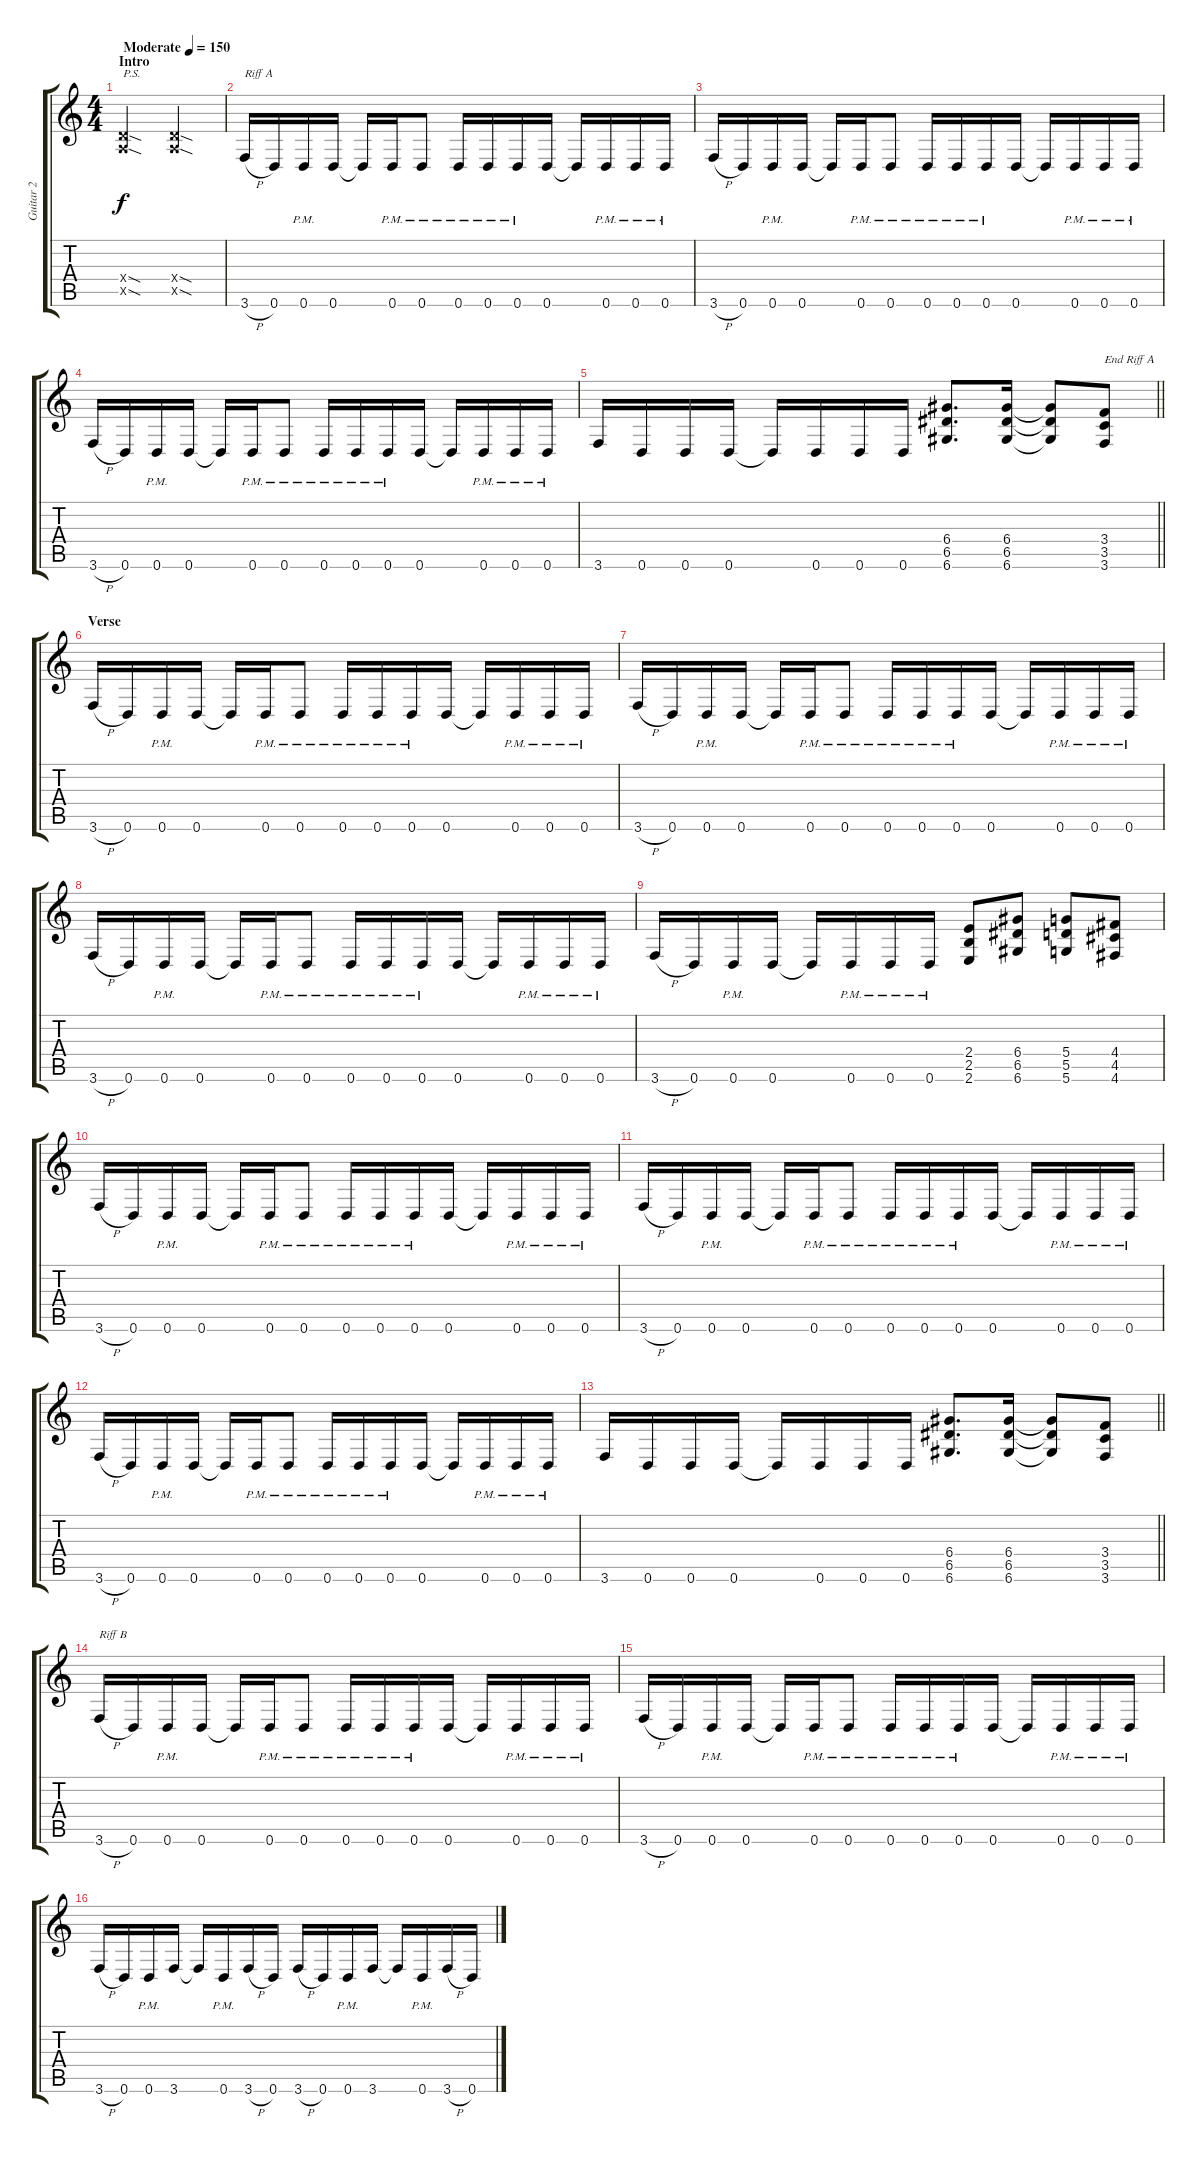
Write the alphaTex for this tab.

\track ("Guitar 2" "Guitar 2") {instrument distortionguitar}
\staff {score tabs}
\tuning (E4 B3 G3 D3 A2 D2) {hide}
\ts (4 4)
\section ("" "Intro")
\tempo (150 "Moderate")
\clef g2
\ks c
(0.4{sod x} 0.5{sod x}).2{txt "P.S." dy f instrument distortionguitar} (0.4{sod x} 0.5{sod x}).2 |
3.6{h}.16{txt "Riff A"} 0.6.16 0.6{pm}.16 0.6.16 0.6{t}.16 0.6{pm}.16 0.6{pm}.8 0.6{pm}.16 0.6{pm}.16 0.6{pm}.16 0.6.16 0.6{t}.16 0.6{pm}.16 0.6{pm}.16 0.6{pm}.16 |
3.6{h}.16 0.6.16 0.6{pm}.16 0.6.16 0.6{t}.16 0.6{pm}.16 0.6{pm}.8 0.6{pm}.16 0.6{pm}.16 0.6{pm}.16 0.6.16 0.6{t}.16 0.6{pm}.16 0.6{pm}.16 0.6{pm}.16 |
3.6{h}.16 0.6.16 0.6{pm}.16 0.6.16 0.6{t}.16 0.6{pm}.16 0.6{pm}.8 0.6{pm}.16 0.6{pm}.16 0.6{pm}.16 0.6.16 0.6{t}.16 0.6{pm}.16 0.6{pm}.16 0.6{pm}.16 |
\barLineRight lightlight
3.6.16 0.6.16 0.6.16 0.6.16 0.6{t}.16 0.6.16 0.6.16 0.6.16 (6.4 6.5 6.6).8{d} (6.4 6.5 6.6).16 (6.4{t} 6.5{t} 6.6{t}).8 (3.4 3.5 3.6).8{txt "End Riff A"} |
\section ("" "Verse")
3.6{h}.16 0.6.16 0.6{pm}.16 0.6.16 0.6{t}.16 0.6{pm}.16 0.6{pm}.8 0.6{pm}.16 0.6{pm}.16 0.6{pm}.16 0.6.16 0.6{t}.16 0.6{pm}.16 0.6{pm}.16 0.6{pm}.16 |
3.6{h}.16 0.6.16 0.6{pm}.16 0.6.16 0.6{t}.16 0.6{pm}.16 0.6{pm}.8 0.6{pm}.16 0.6{pm}.16 0.6{pm}.16 0.6.16 0.6{t}.16 0.6{pm}.16 0.6{pm}.16 0.6{pm}.16 |
3.6{h}.16 0.6.16 0.6{pm}.16 0.6.16 0.6{t}.16 0.6{pm}.16 0.6{pm}.8 0.6{pm}.16 0.6{pm}.16 0.6{pm}.16 0.6.16 0.6{t}.16 0.6{pm}.16 0.6{pm}.16 0.6{pm}.16 |
3.6{h}.16 0.6.16 0.6{pm}.16 0.6.16 0.6{t}.16 0.6{pm}.16 0.6{pm}.16 0.6{pm}.16 (2.4 2.5 2.6).8 (6.4 6.5 6.6).8 (5.4 5.5 5.6).8 (4.4 4.5 4.6).8 |
3.6{h}.16 0.6.16 0.6{pm}.16 0.6.16 0.6{t}.16 0.6{pm}.16 0.6{pm}.8 0.6{pm}.16 0.6{pm}.16 0.6{pm}.16 0.6.16 0.6{t}.16 0.6{pm}.16 0.6{pm}.16 0.6{pm}.16 |
3.6{h}.16 0.6.16 0.6{pm}.16 0.6.16 0.6{t}.16 0.6{pm}.16 0.6{pm}.8 0.6{pm}.16 0.6{pm}.16 0.6{pm}.16 0.6.16 0.6{t}.16 0.6{pm}.16 0.6{pm}.16 0.6{pm}.16 |
3.6{h}.16 0.6.16 0.6{pm}.16 0.6.16 0.6{t}.16 0.6{pm}.16 0.6{pm}.8 0.6{pm}.16 0.6{pm}.16 0.6{pm}.16 0.6.16 0.6{t}.16 0.6{pm}.16 0.6{pm}.16 0.6{pm}.16 |
\barLineRight lightlight
3.6.16 0.6.16 0.6.16 0.6.16 0.6{t}.16 0.6.16 0.6.16 0.6.16 (6.4 6.5 6.6).8{d} (6.4 6.5 6.6).16 (6.4{t} 6.5{t} 6.6{t}).8 (3.4 3.5 3.6).8 |
3.6{h}.16{txt "Riff B"} 0.6.16 0.6{pm}.16 0.6.16 0.6{t}.16 0.6{pm}.16 0.6{pm}.8 0.6{pm}.16 0.6{pm}.16 0.6{pm}.16 0.6.16 0.6{t}.16 0.6{pm}.16 0.6{pm}.16 0.6{pm}.16 |
3.6{h}.16 0.6.16 0.6{pm}.16 0.6.16 0.6{t}.16 0.6{pm}.16 0.6{pm}.8 0.6{pm}.16 0.6{pm}.16 0.6{pm}.16 0.6.16 0.6{t}.16 0.6{pm}.16 0.6{pm}.16 0.6{pm}.16 |
3.6{h}.16 0.6.16 0.6{pm}.16 3.6.16 3.6{t}.16 0.6{pm}.16 3.6{h}.16 0.6.16 3.6{h}.16 0.6.16 0.6{pm}.16 3.6.16 3.6{t}.16 0.6{pm}.16 3.6{h}.16 0.6.16
